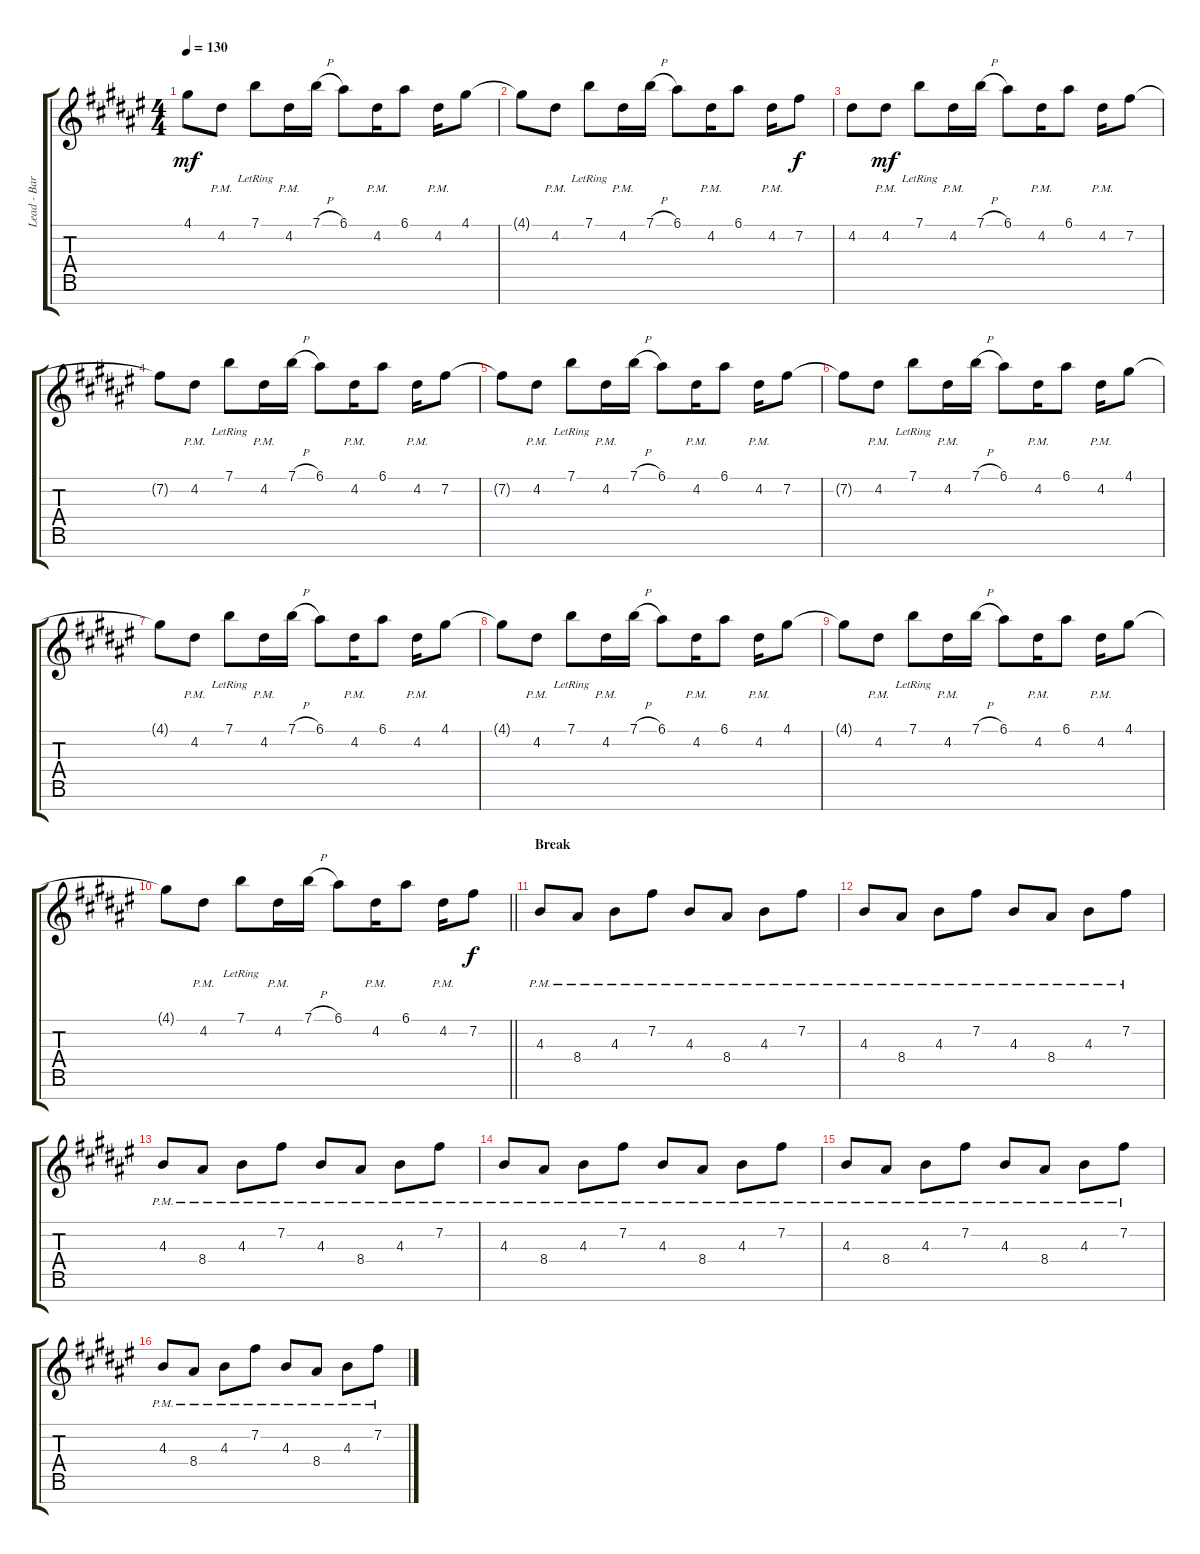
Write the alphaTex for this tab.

\track ("Lead - Bart Hennephof" "Lead - Bar") {instrument overdrivenguitar}
\staff {score tabs}
\tuning (E4 B3 G3 D3 A2 E2 B1) {hide}
\ts (4 4)
\tempo 130
\clef g2
\ks d#minor
4.1{t}.8{dy mf} 4.2{pm}.8 7.1{lr}.8 4.2{pm}.16 7.1{h}.16 6.1.8 4.2{pm}.16 6.1.8 4.2{pm}.16 4.1.8 |
4.1{t}.8 4.2{pm}.8 7.1{lr}.8 4.2{pm}.16 7.1{h}.16 6.1.8 4.2{pm}.16 6.1.8 4.2{pm}.16 7.2.8{dy f} |
4.2.8 4.2{pm}.8{dy mf} 7.1{lr}.8 4.2{pm}.16 7.1{h}.16 6.1.8 4.2{pm}.16 6.1.8 4.2{pm}.16 7.2.8 |
7.2{t}.8 4.2{pm}.8 7.1{lr}.8 4.2{pm}.16 7.1{h}.16 6.1.8 4.2{pm}.16 6.1.8 4.2{pm}.16 7.2.8 |
7.2{t}.8 4.2{pm}.8 7.1{lr}.8 4.2{pm}.16 7.1{h}.16 6.1.8 4.2{pm}.16 6.1.8 4.2{pm}.16 7.2.8 |
7.2{t}.8 4.2{pm}.8 7.1{lr}.8 4.2{pm}.16 7.1{h}.16 6.1.8 4.2{pm}.16 6.1.8 4.2{pm}.16 4.1.8 |
4.1{t}.8 4.2{pm}.8 7.1{lr}.8 4.2{pm}.16 7.1{h}.16 6.1.8 4.2{pm}.16 6.1.8 4.2{pm}.16 4.1.8 |
4.1{t}.8 4.2{pm}.8 7.1{lr}.8 4.2{pm}.16 7.1{h}.16 6.1.8 4.2{pm}.16 6.1.8 4.2{pm}.16 4.1.8 |
4.1{t}.8 4.2{pm}.8 7.1{lr}.8 4.2{pm}.16 7.1{h}.16 6.1.8 4.2{pm}.16 6.1.8 4.2{pm}.16 4.1.8 |
\barLineRight lightlight
4.1{t}.8 4.2{pm}.8 7.1{lr}.8 4.2{pm}.16 7.1{h}.16 6.1.8 4.2{pm}.16 6.1.8 4.2{pm}.16 7.2.8{dy f} |
\section ("" "Break")
4.3{pm}.8 8.4{pm}.8 4.3{pm}.8 7.2{pm}.8 4.3{pm}.8 8.4{pm}.8 4.3{pm}.8 7.2{pm}.8 |
4.3{pm}.8 8.4{pm}.8 4.3{pm}.8 7.2{pm}.8 4.3{pm}.8 8.4{pm}.8 4.3{pm}.8 7.2{pm}.8 |
4.3{pm}.8 8.4{pm}.8 4.3{pm}.8 7.2{pm}.8 4.3{pm}.8 8.4{pm}.8 4.3{pm}.8 7.2{pm}.8 |
4.3{pm}.8 8.4{pm}.8 4.3{pm}.8 7.2{pm}.8 4.3{pm}.8 8.4{pm}.8 4.3{pm}.8 7.2{pm}.8 |
4.3{pm}.8 8.4{pm}.8 4.3{pm}.8 7.2{pm}.8 4.3{pm}.8 8.4{pm}.8 4.3{pm}.8 7.2{pm}.8 |
4.3{pm}.8 8.4{pm}.8 4.3{pm}.8 7.2{pm}.8 4.3{pm}.8 8.4{pm}.8 4.3{pm}.8 7.2{pm}.8
